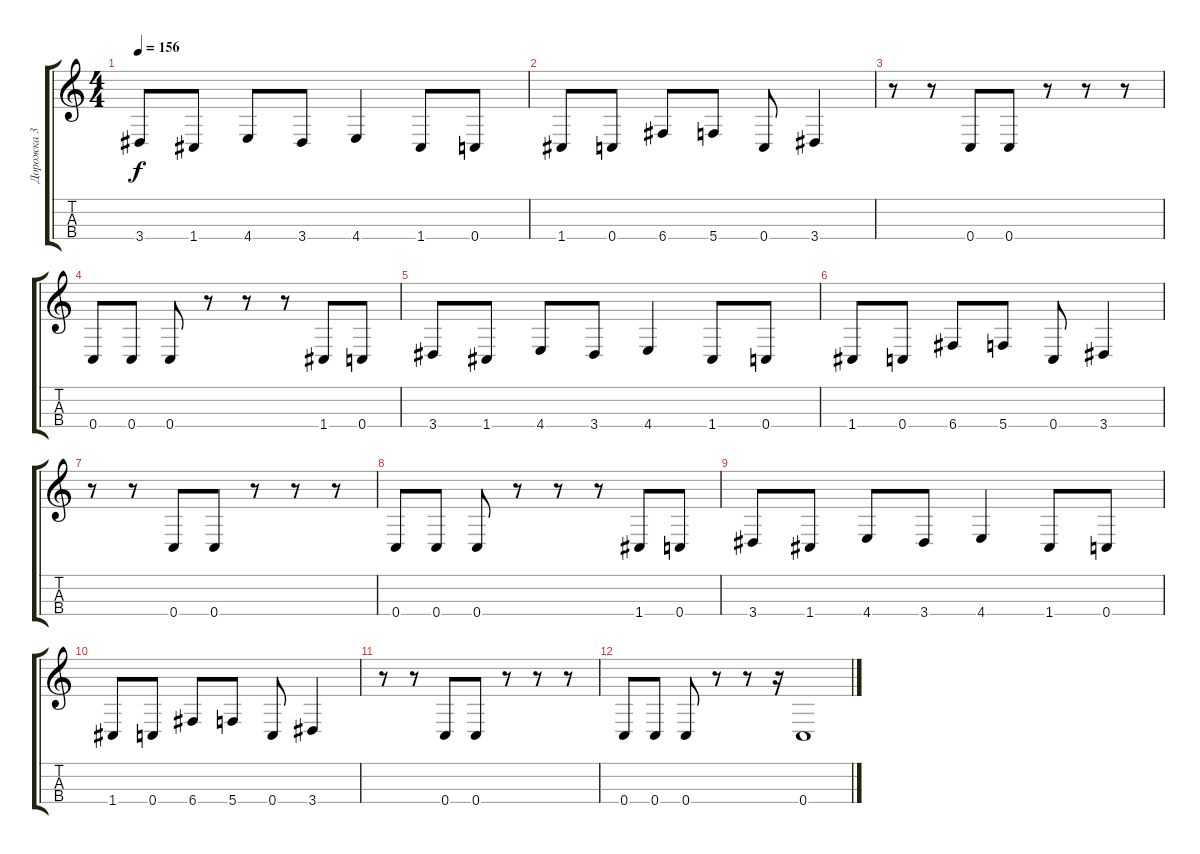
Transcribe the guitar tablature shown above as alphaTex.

\track ("Дорожка 3" "Дорожка 3") {instrument electricbassfinger}
\staff {score tabs}
\tuning (F3 C3 G2 C2) {hide}
\ts (4 4)
\tempo 156
\clef g2
\ks c
3.4.8{dy f} 1.4.8 4.4.8 3.4.8 4.4.4 1.4.8 0.4.8 |
1.4.8 0.4.8 6.4.8 5.4.8 0.4.8 3.4.4 |
r.8 r.8 0.4.8 0.4.8 r.8 r.8 r.8 |
0.4.8 0.4.8 0.4.8 r.8 r.8 r.8 1.4.8 0.4.8 |
3.4.8 1.4.8 4.4.8 3.4.8 4.4.4 1.4.8 0.4.8 |
1.4.8 0.4.8 6.4.8 5.4.8 0.4.8 3.4.4 |
r.8 r.8 0.4.8 0.4.8 r.8 r.8 r.8 |
0.4.8 0.4.8 0.4.8 r.8 r.8 r.8 1.4.8 0.4.8 |
3.4.8 1.4.8 4.4.8 3.4.8 4.4.4 1.4.8 0.4.8 |
1.4.8 0.4.8 6.4.8 5.4.8 0.4.8 3.4.4 |
r.8 r.8 0.4.8 0.4.8 r.8 r.8 r.8 |
0.4.8 0.4.8 0.4.8 r.8 r.8 r.16 0.4.1
